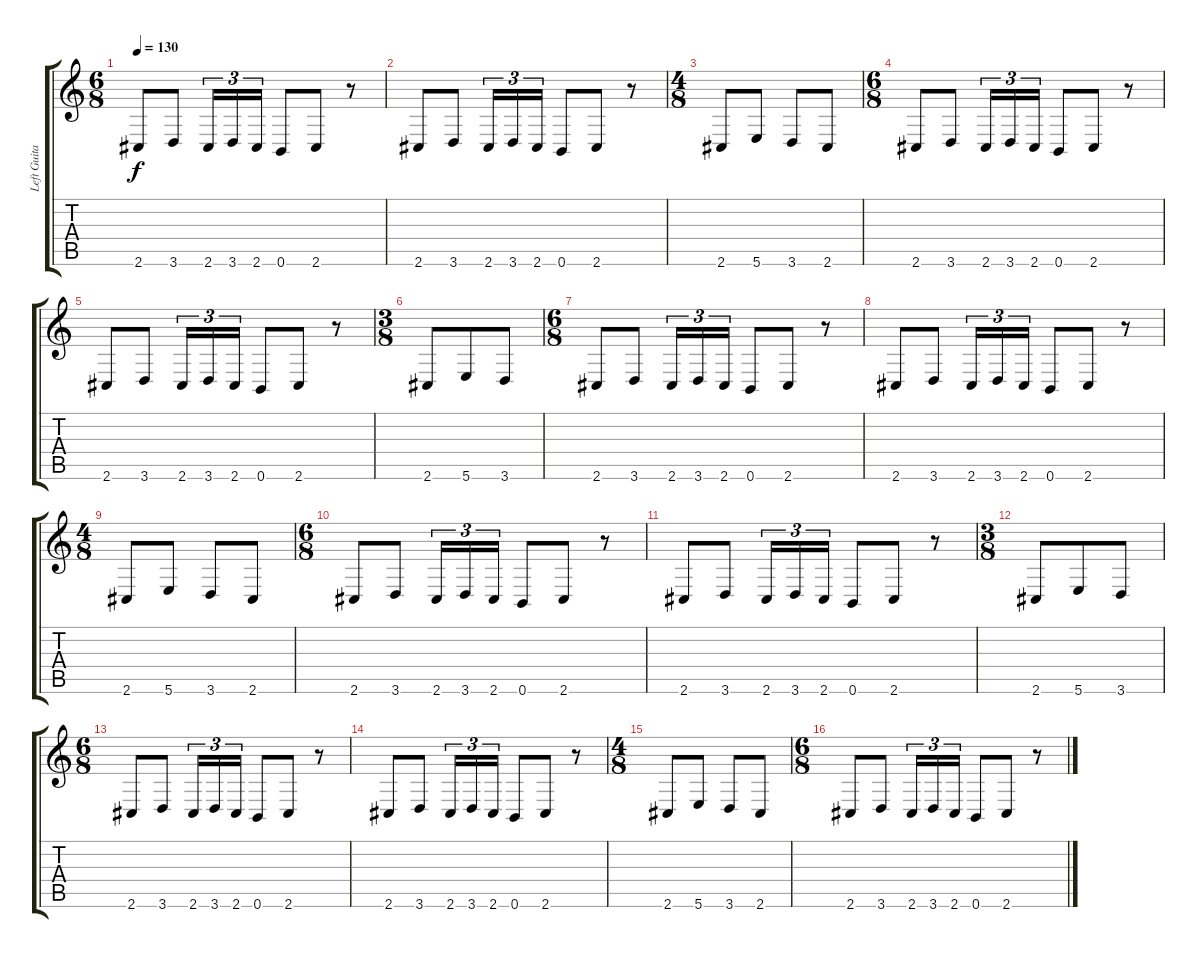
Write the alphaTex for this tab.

\track ("Left Guitar" "Left Guita") {instrument distortionguitar}
\staff {score tabs}
\tuning (B3 Gb3 D3 A2 E2 B1) {hide}
\ts (6 8)
\tempo 130
\clef g2
\ks c
2.6.8{dy f} 3.6.8 2.6.16{tu (3 2)} 3.6.16{tu (3 2)} 2.6.16{tu (3 2)} 0.6.8 2.6.8 r.8 |
2.6.8 3.6.8 2.6.16{tu (3 2)} 3.6.16{tu (3 2)} 2.6.16{tu (3 2)} 0.6.8 2.6.8 r.8 |
\ts (4 8)
2.6.8 5.6.8 3.6.8 2.6.8 |
\ts (6 8)
2.6.8 3.6.8 2.6.16{tu (3 2)} 3.6.16{tu (3 2)} 2.6.16{tu (3 2)} 0.6.8 2.6.8 r.8 |
2.6.8 3.6.8 2.6.16{tu (3 2)} 3.6.16{tu (3 2)} 2.6.16{tu (3 2)} 0.6.8 2.6.8 r.8 |
\ts (3 8)
2.6.8 5.6.8 3.6.8 |
\ts (6 8)
2.6.8 3.6.8 2.6.16{tu (3 2)} 3.6.16{tu (3 2)} 2.6.16{tu (3 2)} 0.6.8 2.6.8 r.8 |
2.6.8 3.6.8 2.6.16{tu (3 2)} 3.6.16{tu (3 2)} 2.6.16{tu (3 2)} 0.6.8 2.6.8 r.8 |
\ts (4 8)
2.6.8 5.6.8 3.6.8 2.6.8 |
\ts (6 8)
2.6.8 3.6.8 2.6.16{tu (3 2)} 3.6.16{tu (3 2)} 2.6.16{tu (3 2)} 0.6.8 2.6.8 r.8 |
2.6.8 3.6.8 2.6.16{tu (3 2)} 3.6.16{tu (3 2)} 2.6.16{tu (3 2)} 0.6.8 2.6.8 r.8 |
\ts (3 8)
2.6.8 5.6.8 3.6.8 |
\ts (6 8)
2.6.8 3.6.8 2.6.16{tu (3 2)} 3.6.16{tu (3 2)} 2.6.16{tu (3 2)} 0.6.8 2.6.8 r.8 |
2.6.8 3.6.8 2.6.16{tu (3 2)} 3.6.16{tu (3 2)} 2.6.16{tu (3 2)} 0.6.8 2.6.8 r.8 |
\ts (4 8)
2.6.8 5.6.8 3.6.8 2.6.8 |
\ts (6 8)
2.6.8 3.6.8 2.6.16{tu (3 2)} 3.6.16{tu (3 2)} 2.6.16{tu (3 2)} 0.6.8 2.6.8 r.8
